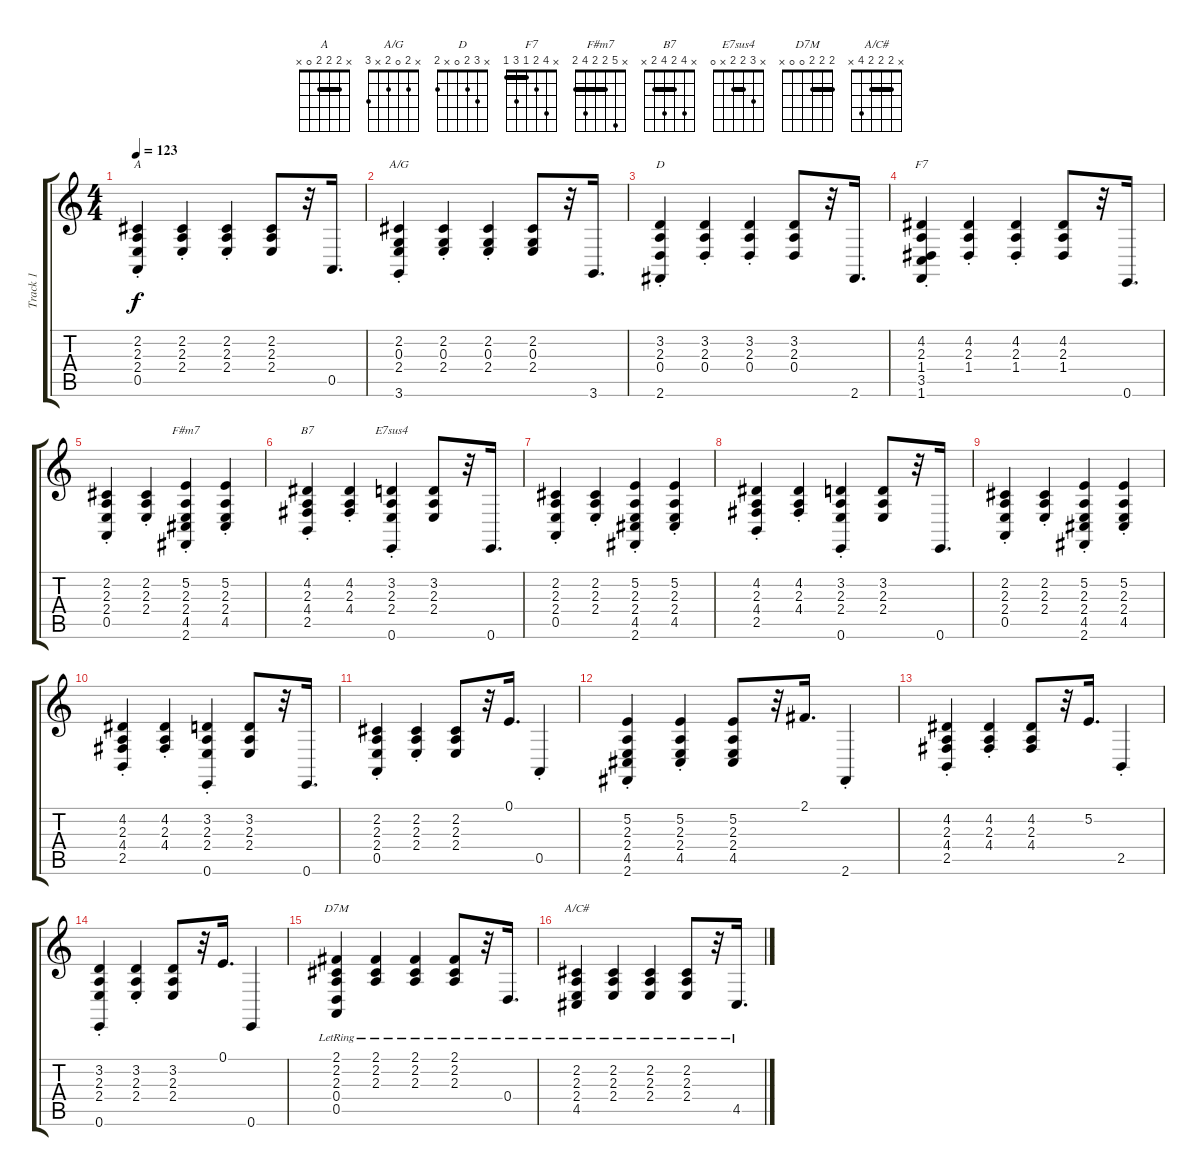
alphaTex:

\track ("Track 1" "Track 1") {instrument acousticgrandpiano}
\staff {score tabs}
\tuning (E4 B3 G3 D3 A2 E2) {hide}
\chord ("A" x 2 2 2 0 x) {barre 2}
\chord ("A/G" x 2 0 2 x 3)
\chord ("D" x 3 2 0 x 2)
\chord ("F7" x 4 2 1 3 1) {barre 1}
\chord ("F#m7" x 5 2 2 4 2) {barre 2}
\chord ("B7" x 4 2 4 2 x) {barre 2}
\chord ("E7sus4" x 3 2 2 x 0) {barre 2}
\chord ("D7M" 2 2 2 0 0 x) {barre 2}
\chord ("A/C#" x 2 2 2 4 x) {barre 2}
\ts (4 4)
\tempo 123
\clef g2
\ks c
(2.2{st} 2.3{st} 2.4{st} 0.5{st}).4{ch "A" dy f} (2.2{st} 2.3{st} 2.4{st}).4 (2.2{st} 2.3{st} 2.4{st}).4 (2.2 2.3 2.4).8 r.32 0.5.16{d} |
(2.2{st} 0.3{st} 2.4{st} 3.6{st}).4{ch "A/G"} (2.2{st} 0.3{st} 2.4{st}).4 (2.2{st} 0.3{st} 2.4{st}).4 (2.2 0.3 2.4).8 r.32 3.6.16{d} |
(3.2{st} 2.3{st} 0.4{st} 2.6{st}).4{ch "D"} (3.2{st} 2.3{st} 0.4{st}).4 (3.2{st} 2.3{st} 0.4{st}).4 (3.2 2.3 0.4).8 r.32 2.6.16{d} |
(4.2{st} 2.3{st} 1.4{st} 3.5{st} 1.6{st}).4{ch "F7"} (4.2{st} 2.3{st} 1.4{st}).4 (4.2{st} 2.3{st} 1.4{st}).4 (4.2 2.3 1.4).8 r.32 0.6.16{d} |
(2.2{st} 2.3{st} 2.4{st} 0.5{st}).4 (2.2{st} 2.3{st} 2.4{st}).4 (5.2{st} 2.3{st} 2.4{st} 4.5{st} 2.6{st}).4{ch "F#m7"} (5.2{st} 2.3{st} 2.4{st} 4.5{st}).4 |
(4.2{st} 2.3{st} 4.4{st} 2.5{st}).4{ch "B7"} (4.2{st} 2.3{st} 4.4{st}).4 (3.2{st} 2.3{st} 2.4{st} 0.6).4{ch "E7sus4"} (3.2 2.3 2.4).8 r.32 0.6.16{d} |
(2.2{st} 2.3{st} 2.4{st} 0.5{st}).4 (2.2{st} 2.3{st} 2.4{st}).4 (5.2{st} 2.3{st} 2.4{st} 4.5{st} 2.6{st}).4 (5.2{st} 2.3{st} 2.4{st} 4.5{st}).4 |
(4.2{st} 2.3{st} 4.4{st} 2.5{st}).4 (4.2{st} 2.3{st} 4.4{st}).4 (3.2{st} 2.3{st} 2.4{st} 0.6).4 (3.2 2.3 2.4).8 r.32 0.6.16{d} |
(2.2{st} 2.3{st} 2.4{st} 0.5{st}).4 (2.2{st} 2.3{st} 2.4{st}).4 (5.2{st} 2.3{st} 2.4{st} 4.5{st} 2.6{st}).4 (5.2{st} 2.3{st} 2.4{st} 4.5{st}).4 |
(4.2{st} 2.3{st} 4.4{st} 2.5{st}).4 (4.2{st} 2.3{st} 4.4{st}).4 (3.2{st} 2.3{st} 2.4{st} 0.6).4 (3.2 2.3 2.4).8 r.32 0.6.16{d} |
(2.2{st} 2.3{st} 2.4{st} 0.5{st}).4 (2.2{st} 2.3{st} 2.4{st}).4 (2.2 2.3 2.4).8 r.32 0.1.16{d} 0.5{st}.4 |
(5.2{st} 2.3{st} 2.4{st} 4.5{st} 2.6{st}).4 (5.2{st} 2.3{st} 2.4{st} 4.5{st}).4 (5.2 2.3 2.4 4.5).8 r.32 2.1.16{d} 2.6{st}.4 |
(4.2{st} 2.3{st} 4.4{st} 2.5{st}).4 (4.2{st} 2.3{st} 4.4{st}).4 (4.2 2.3 4.4).8 r.32 5.2.16{d} 2.5{st}.4 |
(3.2{st} 2.3{st} 2.4{st} 0.6{st}).4 (3.2{st} 2.3{st} 2.4{st}).4 (3.2 2.3 2.4).8 r.32 0.1.16{d} 0.6.4 |
(2.1{lr} 2.2{lr} 2.3{lr} 0.4{lr} 0.5).4{ch "D7M"} (2.1{lr} 2.2{lr} 2.3{lr}).4 (2.1{lr} 2.2{lr} 2.3{lr}).4 (2.1{lr} 2.2{lr} 2.3{lr}).8 r.32 0.4{lr}.16{d} |
(2.2{lr} 2.3{lr} 2.4{lr} 4.5{lr}).4{ch "A/C#"} (2.2{lr} 2.3{lr} 2.4{lr}).4 (2.2{lr} 2.3{lr} 2.4{lr}).4 (2.2{lr} 2.3{lr} 2.4{lr}).8 r.32 4.5{lr}.16{d}
